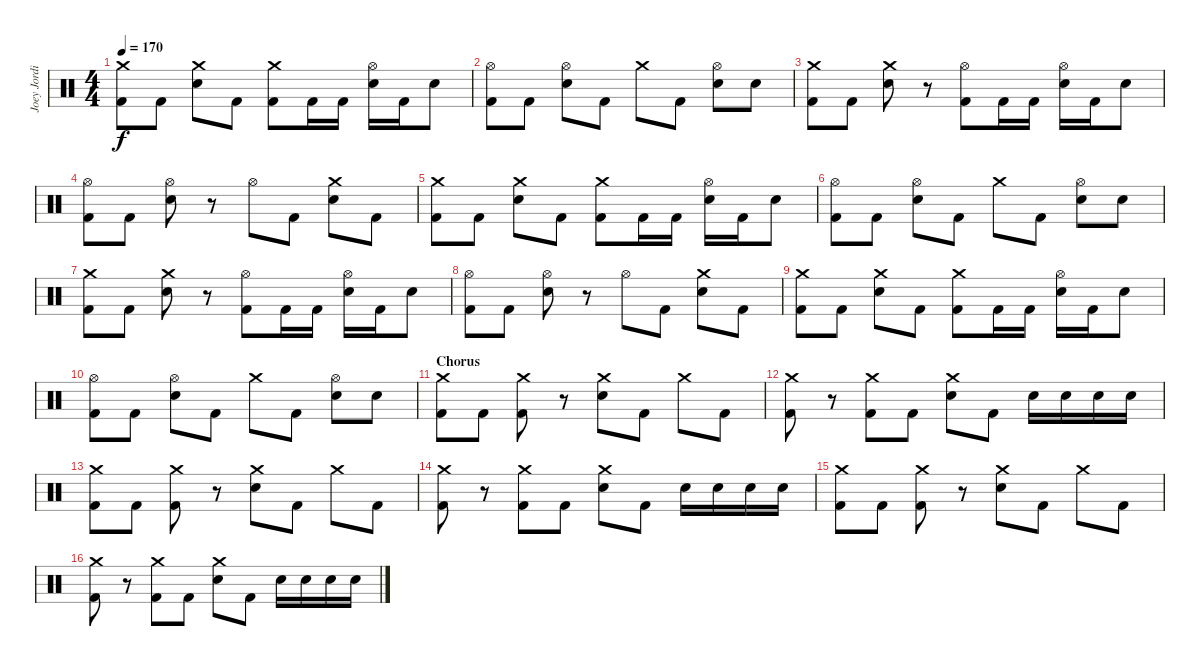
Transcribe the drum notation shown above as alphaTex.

\track ("Joey Jordinson" "Joey Jordi") {instrument percussion}
\staff {score}
\articulation defaults
\ts (4 4)
\tempo 170
\clef neutral
\ks c
("Crash medium (hit)" "Kick (hit) 2").8{dy f} "Kick (hit) 2".8 ("Crash medium (hit)" "Snare (hit) 2").8 "Kick (hit) 2".8 ("Crash medium (hit)" "Kick (hit) 2").8 "Kick (hit) 2".16 "Kick (hit) 2".16 ("Hi-Hat (open)" "Snare (hit) 2").16 "Kick (hit) 2".16 "Snare (hit) 2".8 |
("Hi-Hat (open)" "Kick (hit) 2").8 "Kick (hit) 2".8 ("Hi-Hat (open)" "Snare (hit) 2").8 "Kick (hit) 2".8 "Crash medium (hit)".8 "Kick (hit) 2".8 ("Hi-Hat (open)" "Snare (hit) 2").8 "Snare (hit) 2".8 |
("Crash medium (hit)" "Kick (hit) 2").8 "Kick (hit) 2".8 ("Crash medium (hit)" "Snare (hit) 2").8 r.8 ("Hi-Hat (open)" "Kick (hit) 2").8 "Kick (hit) 2".16 "Kick (hit) 2".16 ("Hi-Hat (open)" "Snare (hit) 2").16 "Kick (hit) 2".16 "Snare (hit) 2".8 |
("Hi-Hat (open)" "Kick (hit) 2").8 "Kick (hit) 2".8 ("Hi-Hat (open)" "Snare (hit) 2").8 r.8 "Hi-Hat (open)".8 "Kick (hit) 2".8 ("Crash medium (hit)" "Snare (hit) 2").8 "Kick (hit) 2".8 |
("Crash medium (hit)" "Kick (hit) 2").8 "Kick (hit) 2".8 ("Crash medium (hit)" "Snare (hit) 2").8 "Kick (hit) 2".8 ("Crash medium (hit)" "Kick (hit) 2").8 "Kick (hit) 2".16 "Kick (hit) 2".16 ("Hi-Hat (open)" "Snare (hit) 2").16 "Kick (hit) 2".16 "Snare (hit) 2".8 |
("Hi-Hat (open)" "Kick (hit) 2").8 "Kick (hit) 2".8 ("Hi-Hat (open)" "Snare (hit) 2").8 "Kick (hit) 2".8 "Crash medium (hit)".8 "Kick (hit) 2".8 ("Hi-Hat (open)" "Snare (hit) 2").8 "Snare (hit) 2".8 |
("Crash medium (hit)" "Kick (hit) 2").8 "Kick (hit) 2".8 ("Crash medium (hit)" "Snare (hit) 2").8 r.8 ("Hi-Hat (open)" "Kick (hit) 2").8 "Kick (hit) 2".16 "Kick (hit) 2".16 ("Hi-Hat (open)" "Snare (hit) 2").16 "Kick (hit) 2".16 "Snare (hit) 2".8 |
("Hi-Hat (open)" "Kick (hit) 2").8 "Kick (hit) 2".8 ("Hi-Hat (open)" "Snare (hit) 2").8 r.8 "Hi-Hat (open)".8 "Kick (hit) 2".8 ("Crash medium (hit)" "Snare (hit) 2").8 "Kick (hit) 2".8 |
("Crash medium (hit)" "Kick (hit) 2").8 "Kick (hit) 2".8 ("Crash medium (hit)" "Snare (hit) 2").8 "Kick (hit) 2".8 ("Crash medium (hit)" "Kick (hit) 2").8 "Kick (hit) 2".16 "Kick (hit) 2".16 ("Hi-Hat (open)" "Snare (hit) 2").16 "Kick (hit) 2".16 "Snare (hit) 2".8 |
("Hi-Hat (open)" "Kick (hit) 2").8 "Kick (hit) 2".8 ("Hi-Hat (open)" "Snare (hit) 2").8 "Kick (hit) 2".8 "Crash medium (hit)".8 "Kick (hit) 2".8 ("Hi-Hat (open)" "Snare (hit) 2").8 "Snare (hit) 2".8 |
\section ("" "Chorus")
("Crash medium (hit)" "Kick (hit) 2").8 "Kick (hit) 2".8 ("Crash medium (hit)" "Kick (hit) 2").8 r.8 ("Crash medium (hit)" "Snare (hit) 2").8 "Kick (hit) 2".8 "Crash medium (hit)".8 "Kick (hit) 2".8 |
("Crash medium (hit)" "Kick (hit) 2").8 r.8 ("Crash medium (hit)" "Kick (hit) 2").8 "Kick (hit) 2".8 ("Crash medium (hit)" "Snare (hit) 2").8 "Kick (hit) 2".8 "Snare (hit) 2".16 "Snare (hit) 2".16 "Snare (hit) 2".16 "Snare (hit) 2".16 |
("Crash medium (hit)" "Kick (hit) 2").8 "Kick (hit) 2".8 ("Crash medium (hit)" "Kick (hit) 2").8 r.8 ("Crash medium (hit)" "Snare (hit) 2").8 "Kick (hit) 2".8 "Crash medium (hit)".8 "Kick (hit) 2".8 |
("Crash medium (hit)" "Kick (hit) 2").8 r.8 ("Crash medium (hit)" "Kick (hit) 2").8 "Kick (hit) 2".8 ("Crash medium (hit)" "Snare (hit) 2").8 "Kick (hit) 2".8 "Snare (hit) 2".16 "Snare (hit) 2".16 "Snare (hit) 2".16 "Snare (hit) 2".16 |
("Crash medium (hit)" "Kick (hit) 2").8 "Kick (hit) 2".8 ("Crash medium (hit)" "Kick (hit) 2").8 r.8 ("Crash medium (hit)" "Snare (hit) 2").8 "Kick (hit) 2".8 "Crash medium (hit)".8 "Kick (hit) 2".8 |
("Crash medium (hit)" "Kick (hit) 2").8 r.8 ("Crash medium (hit)" "Kick (hit) 2").8 "Kick (hit) 2".8 ("Crash medium (hit)" "Snare (hit) 2").8 "Kick (hit) 2".8 "Snare (hit) 2".16 "Snare (hit) 2".16 "Snare (hit) 2".16 "Snare (hit) 2".16
